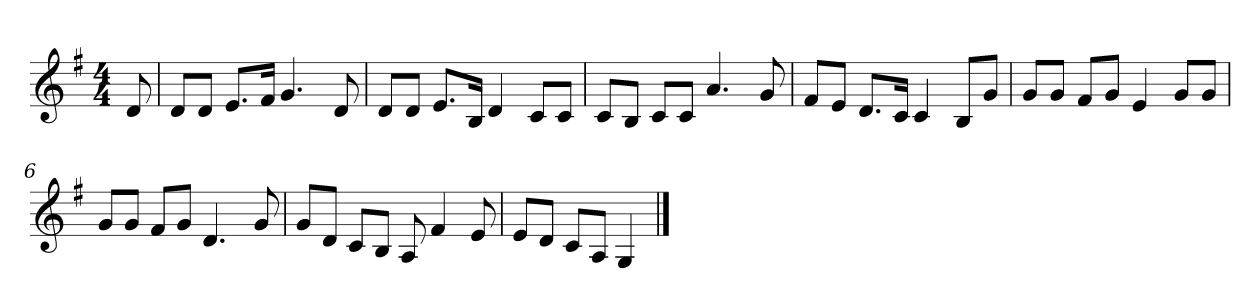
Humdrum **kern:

**kern
*part1
*staff1
*k[f#]
*M4/4
*MM120
=
8d
=1
8dL
8dJ
8.eL
16f#Jk
4.g
8d
=2
8dL
8dJ
8.eL
16BJk
4d
8cL
8cJ
=3
8cL
8BJ
8cL
8cJ
4.a
8g
=4
8f#L
8eJ
8.dL
16cJk
4c
8BL
8gJ
=5
8gL
8gJ
8f#L
8gJ
4e
8gL
8gJ
=6
8gL
8gJ
8f#L
8gJ
4.d
8g
=7
8gL
8dJ
8cL
8BJ
8A
4f#
8e
=8
8eL
8dJ
8cL
8AJ
4G
==
*-
